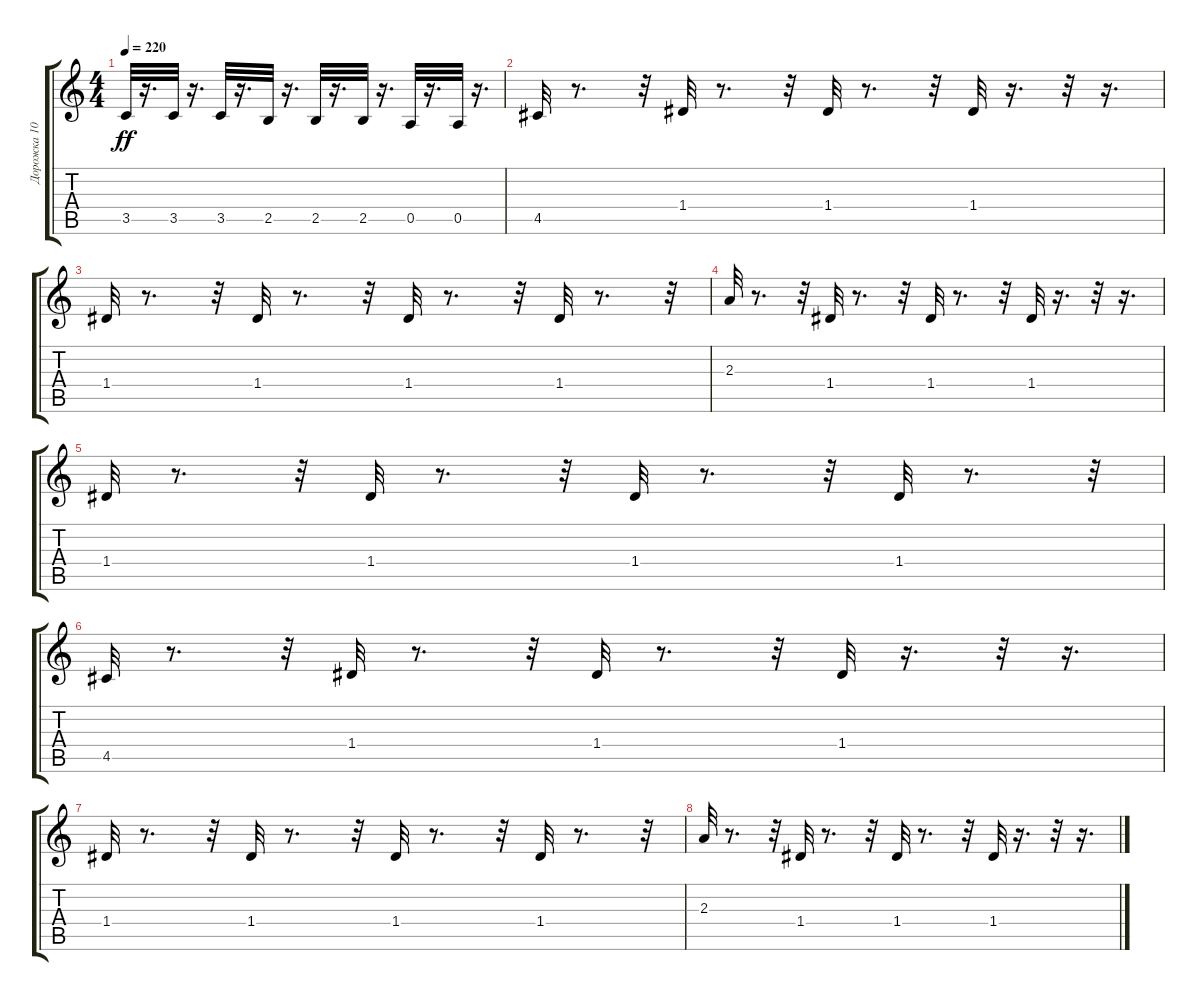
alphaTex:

\track ("Дорожка 10" "Дорожка 10") {instrument acousticguitarnylon}
\staff {score tabs}
\tuning (E4 B3 G3 D3 A2 E2) {hide}
\ts (4 4)
\tempo 220
\clef g2
\ks c
3.5.32{dy ff} r.16{d} 3.5.32 r.16{d} 3.5.32 r.16{d} 2.5.32 r.16{d} 2.5.32 r.16{d} 2.5.32 r.16{d} 0.5.32 r.16{d} 0.5.32 r.16{d} |
4.5.32 r.8{d} r.32 1.4.32 r.8{d} r.32 1.4.32 r.8{d} r.32 1.4.32 r.16{d} r.32 r.16{d} |
1.4.32 r.8{d} r.32 1.4.32 r.8{d} r.32 1.4.32 r.8{d} r.32 1.4.32 r.8{d} r.32 |
2.3.32 r.8{d} r.32 1.4.32 r.8{d} r.32 1.4.32 r.8{d} r.32 1.4.32 r.16{d} r.32 r.16{d} |
1.4.32 r.8{d} r.32 1.4.32 r.8{d} r.32 1.4.32 r.8{d} r.32 1.4.32 r.8{d} r.32 |
4.5.32 r.8{d} r.32 1.4.32 r.8{d} r.32 1.4.32 r.8{d} r.32 1.4.32 r.16{d} r.32 r.16{d} |
1.4.32 r.8{d} r.32 1.4.32 r.8{d} r.32 1.4.32 r.8{d} r.32 1.4.32 r.8{d} r.32 |
2.3.32 r.8{d} r.32 1.4.32 r.8{d} r.32 1.4.32 r.8{d} r.32 1.4.32 r.16{d} r.32 r.16{d}
